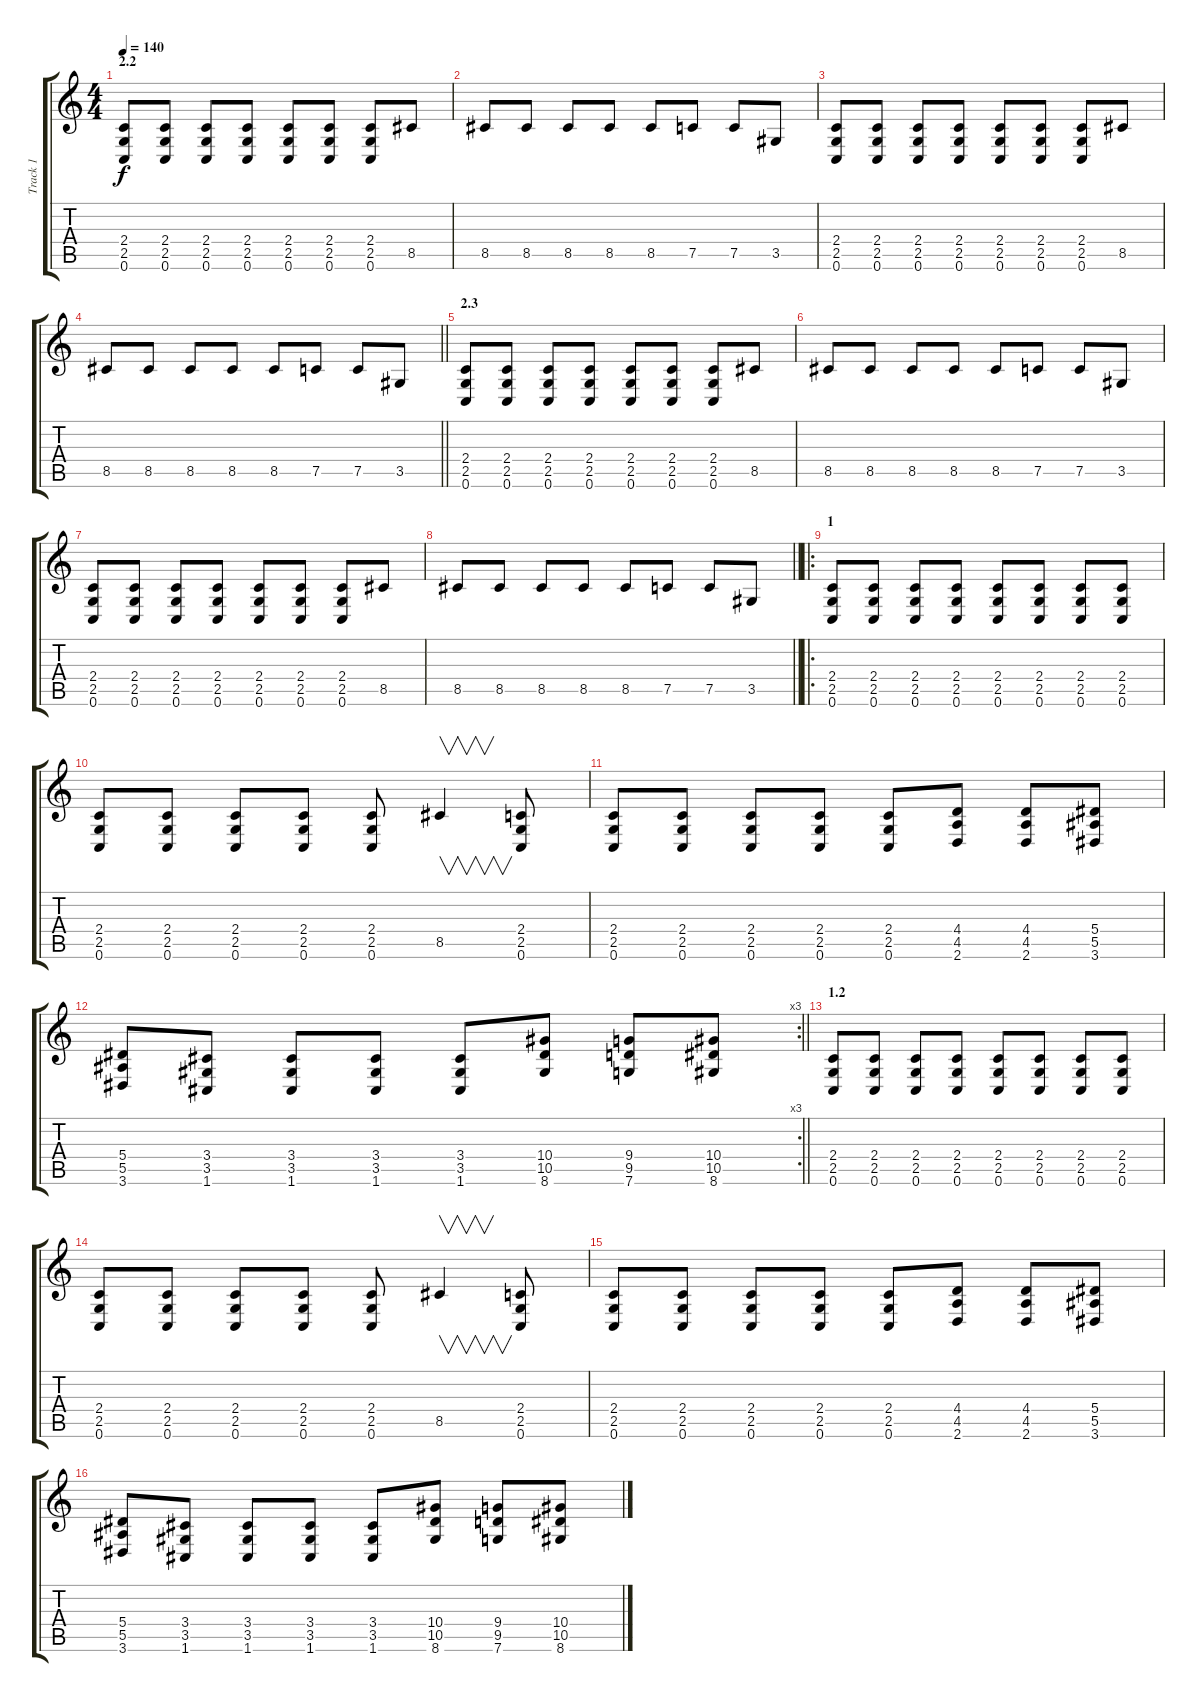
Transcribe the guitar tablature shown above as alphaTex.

\track ("Track 1" "Track 1") {instrument distortionguitar}
\staff {score tabs}
\tuning (C4 G3 Eb3 Bb2 F2 C2) {hide}
\ts (4 4)
\section ("" "2.2")
\tempo 140
\clef g2
\ks c
(2.4 2.5 0.6).8{dy f} (2.4 2.5 0.6).8 (2.4 2.5 0.6).8 (2.4 2.5 0.6).8 (2.4 2.5 0.6).8 (2.4 2.5 0.6).8 (2.4 2.5 0.6).8 8.5.8 |
8.5.8 8.5.8 8.5.8 8.5.8 8.5.8 7.5.8 7.5.8 3.5.8 |
(2.4 2.5 0.6).8 (2.4 2.5 0.6).8 (2.4 2.5 0.6).8 (2.4 2.5 0.6).8 (2.4 2.5 0.6).8 (2.4 2.5 0.6).8 (2.4 2.5 0.6).8 8.5.8 |
\barLineRight lightlight
8.5.8 8.5.8 8.5.8 8.5.8 8.5.8 7.5.8 7.5.8 3.5.8 |
\section ("" "2.3")
(2.4 2.5 0.6).8 (2.4 2.5 0.6).8 (2.4 2.5 0.6).8 (2.4 2.5 0.6).8 (2.4 2.5 0.6).8 (2.4 2.5 0.6).8 (2.4 2.5 0.6).8 8.5.8 |
8.5.8 8.5.8 8.5.8 8.5.8 8.5.8 7.5.8 7.5.8 3.5.8 |
(2.4 2.5 0.6).8 (2.4 2.5 0.6).8 (2.4 2.5 0.6).8 (2.4 2.5 0.6).8 (2.4 2.5 0.6).8 (2.4 2.5 0.6).8 (2.4 2.5 0.6).8 8.5.8 |
\barLineRight lightlight
8.5.8 8.5.8 8.5.8 8.5.8 8.5.8 7.5.8 7.5.8 3.5.8 |
\ro
\section ("" "1")
(2.4 2.5 0.6).8 (2.4 2.5 0.6).8 (2.4 2.5 0.6).8 (2.4 2.5 0.6).8 (2.4 2.5 0.6).8 (2.4 2.5 0.6).8 (2.4 2.5 0.6).8 (2.4 2.5 0.6).8 |
(2.4 2.5 0.6).8 (2.4 2.5 0.6).8 (2.4 2.5 0.6).8 (2.4 2.5 0.6).8 (2.4 2.5 0.6).8 8.5.4{v} (2.4 2.5 0.6).8 |
(2.4 2.5 0.6).8 (2.4 2.5 0.6).8 (2.4 2.5 0.6).8 (2.4 2.5 0.6).8 (2.4 2.5 0.6).8 (4.4 4.5 2.6).8 (4.4 4.5 2.6).8 (5.4 5.5 3.6).8 |
\rc 3
\barLineRight lightlight
(5.4 5.5 3.6).8 (3.4 3.5 1.6).8 (3.4 3.5 1.6).8 (3.4 3.5 1.6).8 (3.4 3.5 1.6).8 (10.4 10.5 8.6).8 (9.4 9.5 7.6).8 (10.4 10.5 8.6).8 |
\section ("" "1.2")
(2.4 2.5 0.6).8 (2.4 2.5 0.6).8 (2.4 2.5 0.6).8 (2.4 2.5 0.6).8 (2.4 2.5 0.6).8 (2.4 2.5 0.6).8 (2.4 2.5 0.6).8 (2.4 2.5 0.6).8 |
(2.4 2.5 0.6).8 (2.4 2.5 0.6).8 (2.4 2.5 0.6).8 (2.4 2.5 0.6).8 (2.4 2.5 0.6).8 8.5.4{v} (2.4 2.5 0.6).8 |
(2.4 2.5 0.6).8 (2.4 2.5 0.6).8 (2.4 2.5 0.6).8 (2.4 2.5 0.6).8 (2.4 2.5 0.6).8 (4.4 4.5 2.6).8 (4.4 4.5 2.6).8 (5.4 5.5 3.6).8 |
(5.4 5.5 3.6).8 (3.4 3.5 1.6).8 (3.4 3.5 1.6).8 (3.4 3.5 1.6).8 (3.4 3.5 1.6).8 (10.4 10.5 8.6).8 (9.4 9.5 7.6).8 (10.4 10.5 8.6).8
